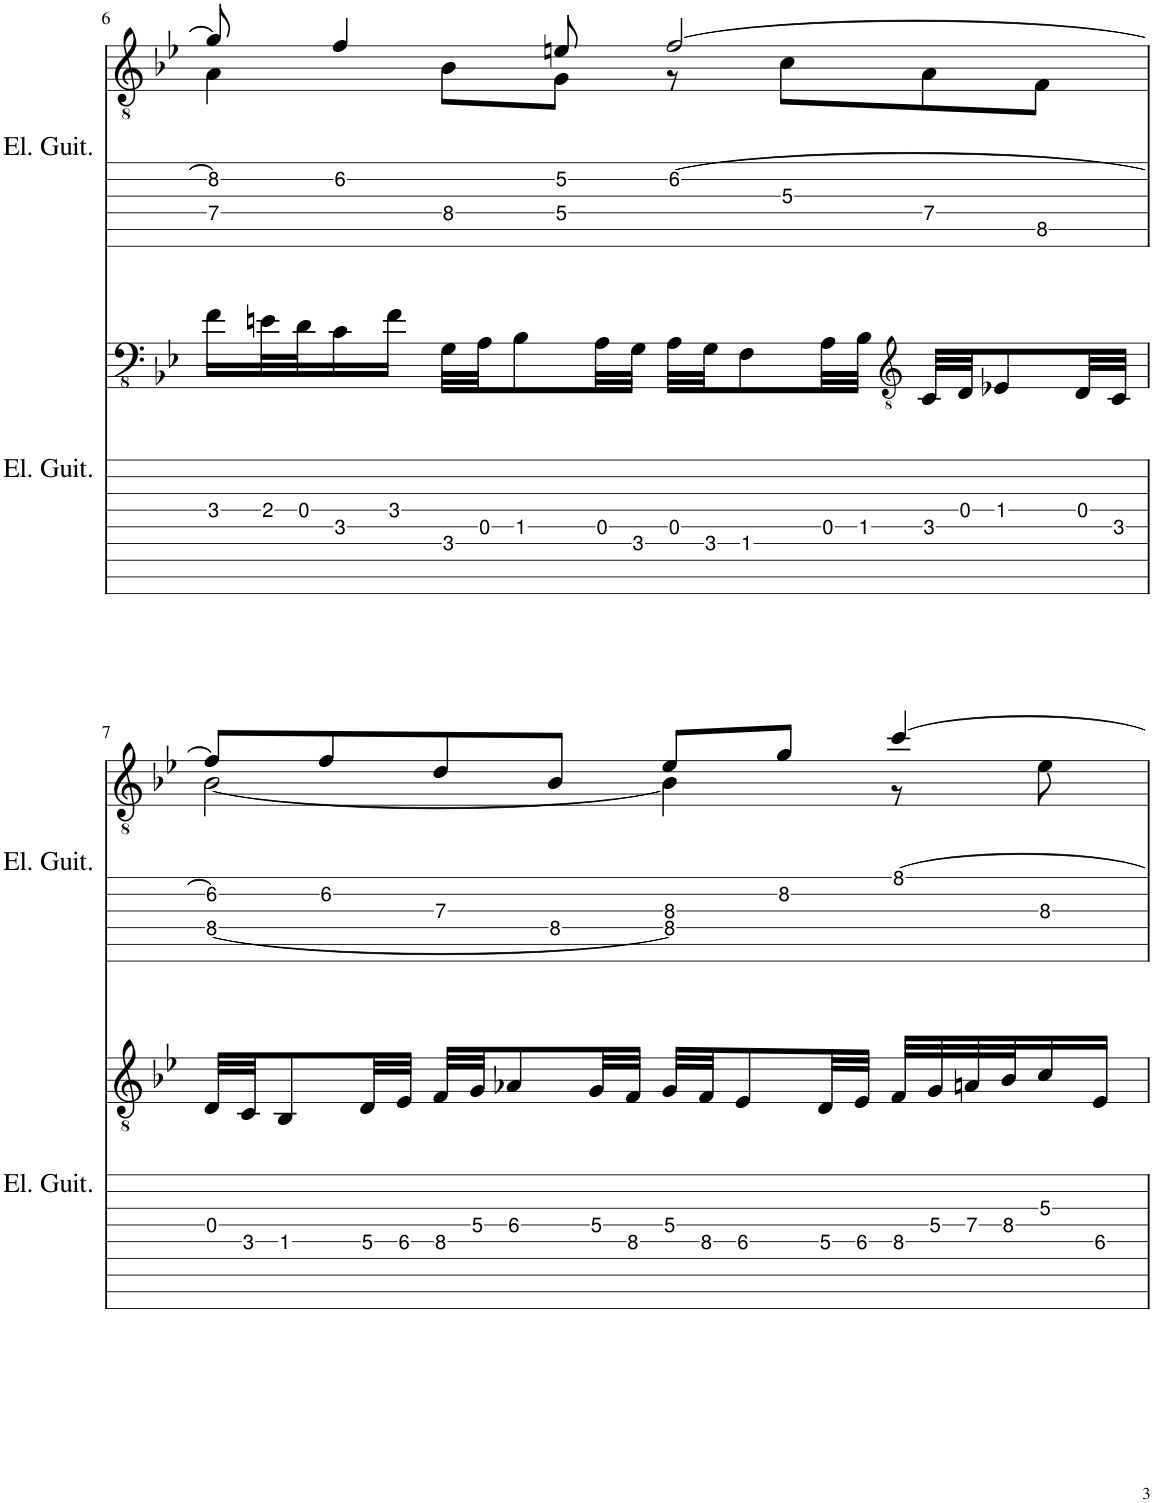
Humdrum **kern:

**kern	**kern	**kern	**kern
*part2	*part2	*part1	*part1
*staff4	*staff3	*staff2	*staff1
*I"Electric Guitar	*	*I"Electric Guitar	*
*I'El. Guit.	*	*I'El. Guit.	*
!!LO:PB:g=z
*clefF4	*clefFv4	*	*clefGv2
*k[b-e-]	*k[b-e-]	*k[b-e-]	*k[b-e-]
*M4/4	*M4/4	*M4/4	*M4/4
=6	=6	=6	=6
*	*	*^	*^
16FLL	16F\LL	8g]	4A	8g/]	4A\
32EL	32En\L	.	.	.	.
32DJJ	32D\J	.	.	.	.
16CL	16C\	4f	.	4f/	.
16FJJ	16F\JJ	.	.	.	.
32GGLLL	32GG\LLL	.	8B-L	.	8B-\L
32AAJJ	32AA\JJ	.	.	.	.
8BB-	8BB-\	.	.	.	.
.	.	8e	8GJ	8en/	8G\J
32AALL	32AA\LL	.	.	.	.
32GGJJJ	32GG\JJJ	.	.	.	.
32AALLL	32AA\LLL	[2f	8r	[2f/	8r
32GGJJ	32GG\JJ	.	.	.	.
8FF	8FF\	.	.	.	.
.	.	.	8c	.	8c\L
32AALL	32AA\LL	.	.	.	.
32BB-JJJ	32BB-\JJJ	.	.	.	.
*clefGv2	*clefGv2	*	*	*	*
32CLLL	32C/LLL	.	8AL	.	8A\
32DJJ	32D/JJ	.	.	.	.
8E-	8E-X/	.	.	.	.
.	.	.	8FJ	.	8F\J
32DLL	32D/LL	.	.	.	.
32CJJJ	32C/JJJ	.	.	.	.
!!LO:LB:g=z	!!
=7	=7	=7	=7	=7	=7
32DLLL	32D/LLL	8fL]	[2B-	8f/L]	[2B-\
32CJJ	32C/JJ	.	.	.	.
8BB-	8BB-/	.	.	.	.
.	.	8fJ	.	8f/	.
32DLL	32D/LL	.	.	.	.
32E-JJJ	32E-/JJJ	.	.	.	.
32FLLL	32F/LLL	8dL	.	8d/	.
32GJJ	32G/JJ	.	.	.	.
8A-	8A-X/	.	.	.	.
.	.	8B-J	.	8B-/J	.
32GLL	32G/LL	.	.	.	.
32FJJJ	32F/JJJ	.	.	.	.
32GLLL	32G/LLL	8e-L	4B-]	8e-/L	4B-\]
32FJJ	32F/JJ	.	.	.	.
8E-	8E-/	.	.	.	.
.	.	8gJ	.	8g/J	.
32DLL	32D/LL	.	.	.	.
32E-JJJ	32E-/JJJ	.	.	.	.
32FLLL	32F/LLL	[4cc	8r	[4cc/	8r
32G	32G/	.	.	.	.
32A	32An/	.	.	.	.
32B-JJ	32B-/J	.	.	.	.
16cL	16c/	.	8e-	.	8e-\
16E-JJ	16E-/JJ	.	.	.	.
*	*	*v	*v	*	*
*	*	*	*v	*v
=	=	=	=
*-	*-	*-	*-
